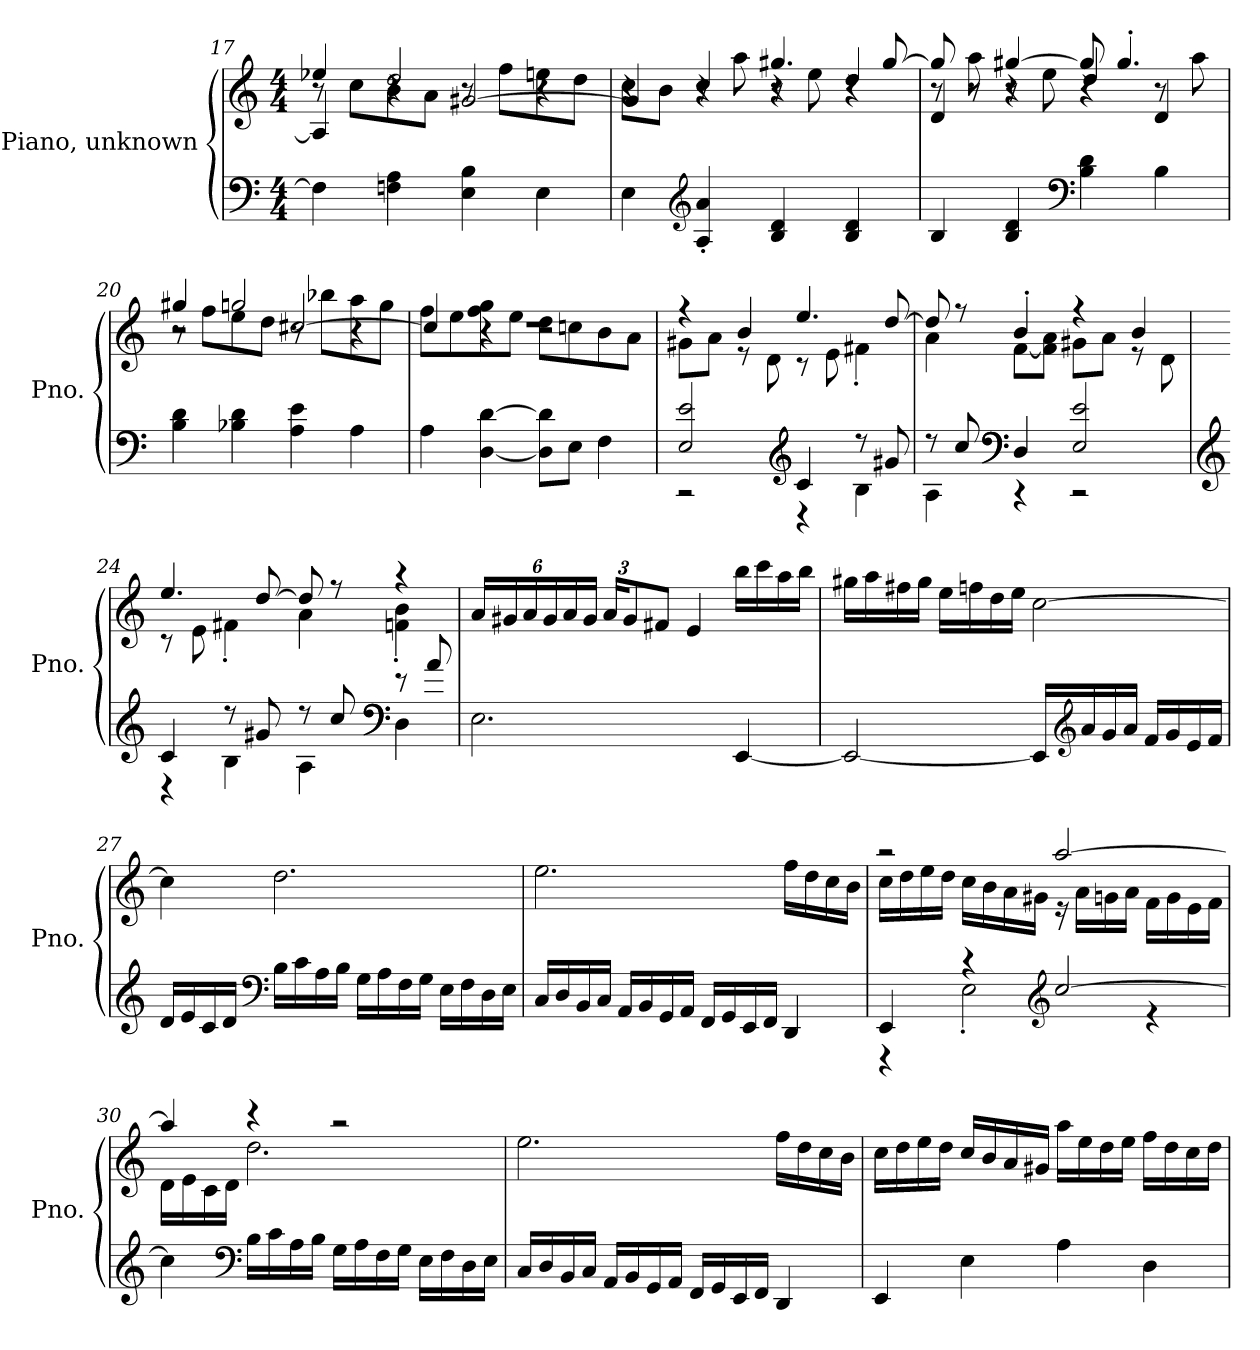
**kern	**kern
*part1	*part1
*staff2	*staff1
*I"Piano, unknown	*
*I'Pno.	*
*clefF4	*clefG2
*k[]	*k[]
*M4/4	*M4/4
=17	=17
*	*^
*	*	*^
4F#\]	4ee-X/	8r	4A/]
.	.	8cc\L	.
4Fn\ 4A\	2dd/	8b\	4r
.	.	8a\J	.
4E\ 4B\	.	8r	[2g#X/
.	.	8ff\L	.
4E\	4r	8een\	.
.	.	8dd\J	.
!!LO:LB:g=z	!!	!!
=18	=18	=18	=18
4E\	4r	8cc\L	4g#/]
.	.	8b\J	.
*clefG2	*	*	*
4A/' 4a/'	4cc/	8r	4r
.	.	8aa\	.
4B/ 4d/	4.gg#X/	8r	4r
.	.	8ee\	.
4B/ 4d/	.	4r	4dd/
.	[8gg#/	.	.
=19	=19	=19	=19
4B/	8gg#/]	8r	4d/
.	8r	8aa\	.
4B/ 4d/	[4gg#X/	8r	4r
.	.	8ee\	.
*clefF4	*	*	*
4B\ 4d\	8gg#/]	4r	4dd/
.	4.gg#'/	.	.
4B\	.	8r	4d/
.	.	8aa\	.
=20	=20	=20	=20
4B\ 4d\	4gg#X/	8r	2r
.	.	8ff\L	.
4B-X\ 4d\	2ggn/	8ee\	.
.	.	8dd\J	.
4A\ 4e\	.	8r	[2cc#X/
.	.	8bb-X\L	.
4A\	4r	8aa\	.
.	.	8gg\J	.
=21	=21	=21	=21
4A\	1r	8ff\L	4cc#/]
.	.	8ee\	.
[4D\ [4d\	.	8ff\ 8gg\	4r
.	.	8ee\J	.
8D\] 8d\]L	.	8dd\L	2r
8E\J	.	8ccn\	.
4F\	.	8b\	.
.	.	8a\J	.
*	*	*v	*v
!!LO:LB:g=z
=22	=22	=22
*^	*	*
2E/ 2e/	2r	4r	8g#X\L
.	.	.	8a\J
.	.	4b/	8r
.	.	.	8d\
*clefG2	*	*	*
4c/	4r	4.ee/	8r
.	.	.	8e\
8r	4B\	.	4f#X'\
8g#X/	.	[8dd/	.
=23	=23	=23	=23
8r	4A\	8dd/]	4a\
8cc/	.	8r	.
*clefF4	*	*	*
4D/	4r	4b'/	[8f\L
.	.	.	8f\] 8a\J
2E/ 2e/	2r	4r	8g#X\L
.	.	.	8a\J
.	.	4b/	8r
.	.	.	8d\
=24	=24	=24	=24
*clefG2	*	*	*
4c/	4r	4.ee/	8r
.	.	.	8e\
8r	4B\	.	4f#X'\
8g#X/	.	[8dd/	.
8r	4A\	8dd/]	4a\
8cc/	.	8r	.
*clefF4	*	*	*
8r	4D\	4r	4fn\' 4b\'
8a/	.	.	.
*v	*v	*	*
*	*v	*v
!!LO:LB:g=z
=25	=25
*	*Xbrackettup
2.E\	24a/LL
.	24g#X/
.	24a/
.	24g#/
.	24a/
.	24g#/JJ
.	24a/KL
.	12g#/
.	8f#X/J
.	4e/
[4EE/	16bb\LL
.	16ccc\
.	16aa\
.	16bb\JJ
=26	=26
2EE/_	16gg#X\LL
.	16aa\
.	16ff#X\
.	16gg#\JJ
.	16ee\LL
.	16ffn\
.	16dd\
.	16ee\JJ
16EE/LL]	[2cc\
*clefG2	*
16a/	.
16g/	.
16a/JJ	.
16f/LL	.
16g/	.
16e/	.
16f/JJ	.
!!LO:LB:g=z
=27	=27
16d/LL	4cc\]
16e/	.
16c/	.
16d/JJ	.
*clefF4	*
16B\LL	2.dd\
16c\	.
16A\	.
16B\JJ	.
16G\LL	.
16A\	.
16F\	.
16G\JJ	.
16E\LL	.
16F\	.
16D\	.
16E\JJ	.
=28	=28
16C/LL	2.ee\
16D/	.
16BB/	.
16C/JJ	.
16AA/LL	.
16BB/	.
16GG/	.
16AA/JJ	.
16FF/LL	.
16GG/	.
16EE/	.
16FF/JJ	.
4DD/	16ff\LL
.	16dd\
.	16cc\
.	16b\JJ
!!LO:LB:g=z
=29	=29
*^	*^
4EE/	4r	2r	16cc\LL
.	.	.	16dd\
.	.	.	16ee\
.	.	.	16dd\JJ
4r	2E'\	.	16cc\LL
.	.	.	16b\
.	.	.	16a\
.	.	.	16g#X\JJ
*clefG2	*	*	*
[2cc/	.	[2aa/	16r
.	.	.	16a\LL
.	.	.	16gn\
.	.	.	16a\JJ
.	4r	.	16f\LL
.	.	.	16g\
.	.	.	16e\
.	.	.	16f\JJ
*v	*v	*	*
=30	=30	=30
4cc\]	4aa/]	16d\LL
.	.	16e\
.	.	16c\
.	.	16d\JJ
*clefF4	*	*
16B\LL	4r	2.dd\
16c\	.	.
16A\	.	.
16B\JJ	.	.
16G\LL	2r	.
16A\	.	.
16F\	.	.
16G\JJ	.	.
16E\LL	.	.
16F\	.	.
16D\	.	.
16E\JJ	.	.
*	*v	*v
!!LO:PB:g=z
=31	=31
16C/LL	2.ee\
16D/	.
16BB/	.
16C/JJ	.
16AA/LL	.
16BB/	.
16GG/	.
16AA/JJ	.
16FF/LL	.
16GG/	.
16EE/	.
16FF/JJ	.
4DD/	16ff\LL
.	16dd\
.	16cc\
.	16b\JJ
=32	=32
4EE/	16cc\LL
.	16dd\
.	16ee\
.	16dd\JJ
4E\	16cc/LL
.	16b/
.	16a/
.	16g#X/JJ
4A\	16aa\LL
.	16ee\
.	16dd\
.	16ee\JJ
4D\	16ff\LL
.	16dd\
.	16cc\
.	16dd\JJ
=	=
*-	*-
